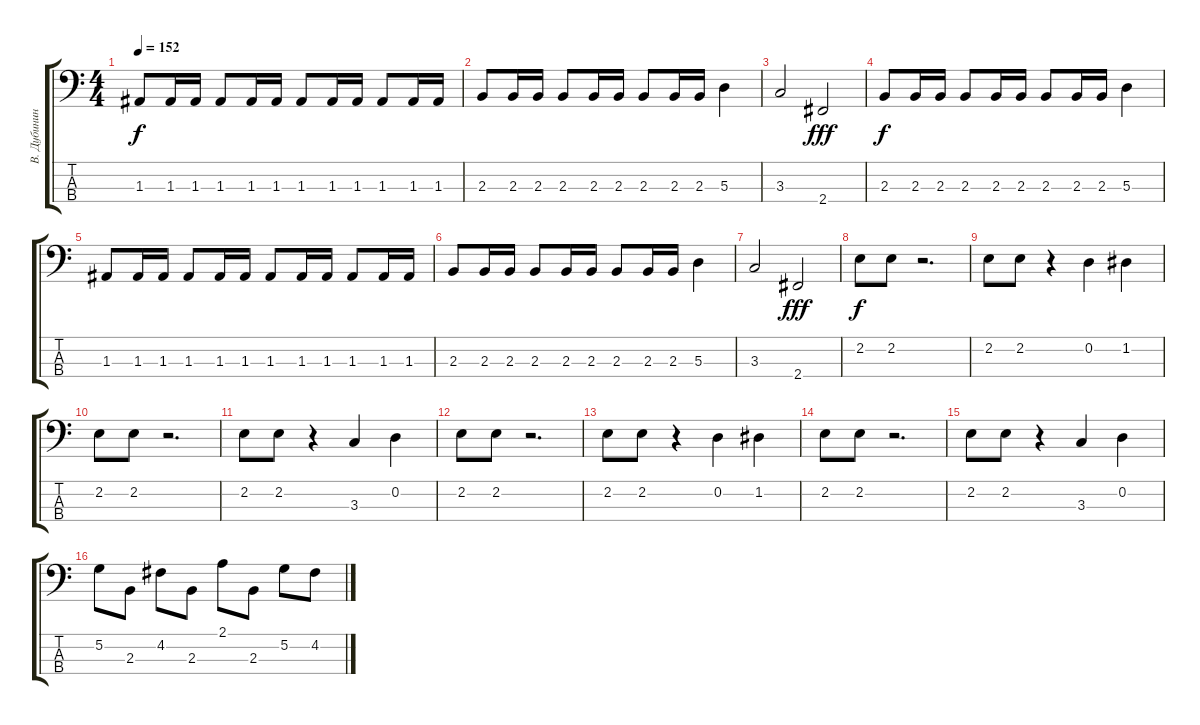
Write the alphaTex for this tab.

\track ("В. Дубинин" "В. Дубинин") {instrument electricbassfinger}
\staff {score tabs}
\tuning (G2 D2 A1 E1) {hide}
\ts (4 4)
\tempo 152
\clef f4
\ks c
1.3.8{dy f} 1.3.16 1.3.16 1.3.8 1.3.16 1.3.16 1.3.8 1.3.16 1.3.16 1.3.8 1.3.16 1.3.16 |
2.3.8 2.3.16 2.3.16 2.3.8 2.3.16 2.3.16 2.3.8 2.3.16 2.3.16 5.3.4 |
3.3.2 2.4.2{dy fff} |
2.3.8{dy f} 2.3.16 2.3.16 2.3.8 2.3.16 2.3.16 2.3.8 2.3.16 2.3.16 5.3.4 |
1.3.8 1.3.16 1.3.16 1.3.8 1.3.16 1.3.16 1.3.8 1.3.16 1.3.16 1.3.8 1.3.16 1.3.16 |
2.3.8 2.3.16 2.3.16 2.3.8 2.3.16 2.3.16 2.3.8 2.3.16 2.3.16 5.3.4 |
3.3.2 2.4.2{dy fff} |
2.2.8{dy f} 2.2.8 r.2{d} |
2.2.8 2.2.8 r.4 0.2.4 1.2.4 |
2.2.8 2.2.8 r.2{d} |
2.2.8 2.2.8 r.4 3.3.4 0.2.4 |
2.2.8 2.2.8 r.2{d} |
2.2.8 2.2.8 r.4 0.2.4 1.2.4 |
2.2.8 2.2.8 r.2{d} |
2.2.8 2.2.8 r.4 3.3.4 0.2.4 |
5.2.8 2.3.8 4.2.8 2.3.8 2.1.8 2.3.8 5.2.8 4.2.8
